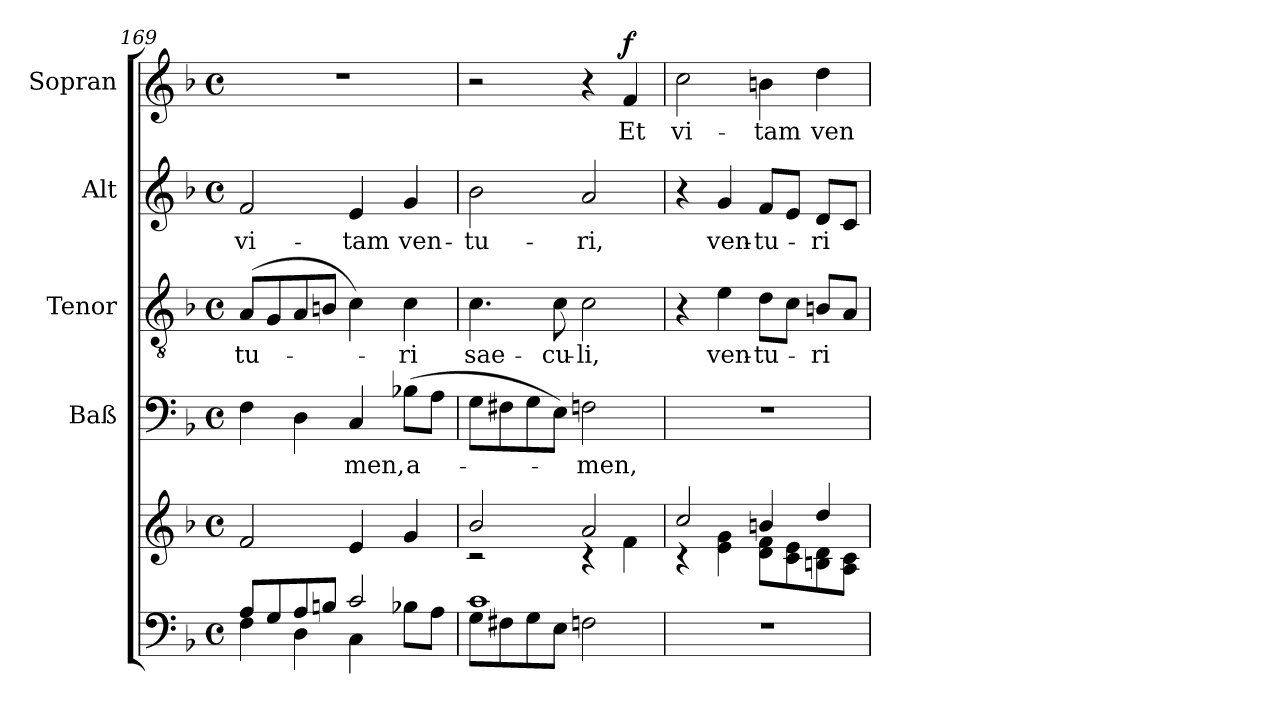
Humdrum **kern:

**kern	**kern	**kern	**text	**kern	**text	**kern	**text	**kern	**text	**dynam
*part5	*part5	*part4	*part4	*part3	*part3	*part2	*part2	*part1	*part1	*part1
*staff6	*staff5	*staff4	*staff4	*staff3	*staff3	*staff2	*staff2	*staff1	*staff1	*staff1
*	*	*I"Baß	*	*I"Tenor	*	*I"Alt	*	*I"Sopran	*	*
*	*	*I'Baß	*	*I'Ten	*	*I'Alt	*	*I'Sop	*	*
!!LO:LB:g=z
*clefF4	*clefG2	*clefF4	*	*clefGv2	*	*clefG2	*	*clefG2	*	*
*k[b-]	*k[b-]	*k[b-]	*	*k[b-]	*	*k[b-]	*	*k[b-]	*	*
*F:	*F:	*F:	*	*F:	*	*F:	*	*F:	*	*
*M4/4	*M4/4	*M4/4	*	*M4/4	*	*M4/4	*	*M4/4	*	*
*met(c)	*met(c)	*met(c)	*	*met(c)	*	*met(c)	*	*met(c)	*	*
=169	=169	=169	=169	=169	=169	=169	=169	=169	=169	=169
*^	*	*	*	*	*	*	*	*	*	*
!	!	!	!	!	!	!LO:LY:b	!	!LO:LY:b	!	!	!
8A/L	4F\	2f/	4F\	.	(<8A/L	-tu-	2f/	vi-	1r	.	.
8G/	.	.	.	.	8G/	.	.	.	.	.	.
8A/	4D\	.	4D\	.	8A/	.	.	.	.	.	.
8Bn/J	.	.	.	.	8Bn/J	.	.	.	.	.	.
!	!	!	!	!LO:LY:b	!	!	!	!LO:LY:b	!	!	!
2c/	4C\	4e/	4C/	-men,	4c\)	.	4e/	-tam	.	.	.
!	!	!	!	!LO:LY:b	!	!LO:LY:b	!	!LO:LY:b	!	!	!
.	8B-X\L	4g/	(>8B-X\L	a-	4c\	-ri	4g/	ven-	.	.	.
.	8A\J	.	8A\J	.	.	.	.	.	.	.	.
=170	=170	=170	=170	=170	=170	=170	=170	=170	=170	=170	=170
*	*	*^	*	*	*	*	*	*	*	*	*
!	!	!	!	!	!	!	!LO:LY:b	!	!LO:LY:b	!	!	!
1c	8G\L	2b-/	2rc	8G\L	.	4.c\	sae-	2b-\	-tu-	2r	.	.
.	8F#X\	.	.	8F#X\	.	.	.	.	.	.	.	.
.	8G\	.	.	8G\	.	.	.	.	.	.	.	.
!	!	!	!	!	!	!	!LO:LY:b	!	!	!	!	!
.	8E\J	.	.	8E\J)	.	8c\	-cu-	.	.	.	.	.
!	!	!	!	!	!LO:LY:b	!	!LO:LY:b	!	!LO:LY:b	!	!	!
.	2Fn\	2a/	4rc	2Fn\	-men,	2c\	-li,	2a/	-ri,	4r	.	.
!	!	!	!	!	!	!	!	!	!	!	!LO:LY:b	!LO:DY:a
.	.	.	4f\	.	.	.	.	.	.	4f/	Et	f
*v	*v	*	*	*	*	*	*	*	*	*	*	*
=171	=171	=171	=171	=171	=171	=171	=171	=171	=171	=171	=171
!	!	!	!	!	!	!	!	!	!	!LO:LY:b	!
1r	2cc/	4rc	1r	.	4r	.	4r	.	2cc\	vi-	.
!	!	!	!	!	!	!LO:LY:b	!	!LO:LY:b	!	!	!
.	.	4e\ 4g\	.	.	4e\	ven-	4g/	ven-	.	.	.
!	!	!	!	!	!	!LO:LY:b	!	!LO:LY:b	!	!LO:LY:b	!
.	4bn/	8d\ 8f\L	.	.	8d\L	-tu-	8f/L	-tu-	4bn\	-tam	.
.	.	8c\ 8e\	.	.	8c\J	.	8e/J	.	.	.	.
!	!	!	!	!	!	!LO:LY:b	!	!LO:LY:b	!	!LO:LY:b	!
.	4dd/	8Bn\ 8d\	.	.	8Bn/L	-ri	8d/L	-ri	4dd\	ven-	.
.	.	8A\ 8c\J	.	.	8A/J	.	8c/J	.	.	.	.
*	*v	*v	*	*	*	*	*	*	*	*	*
=	=	=	=	=	=	=	=	=	=	=
*-	*-	*-	*-	*-	*-	*-	*-	*-	*-	*-
